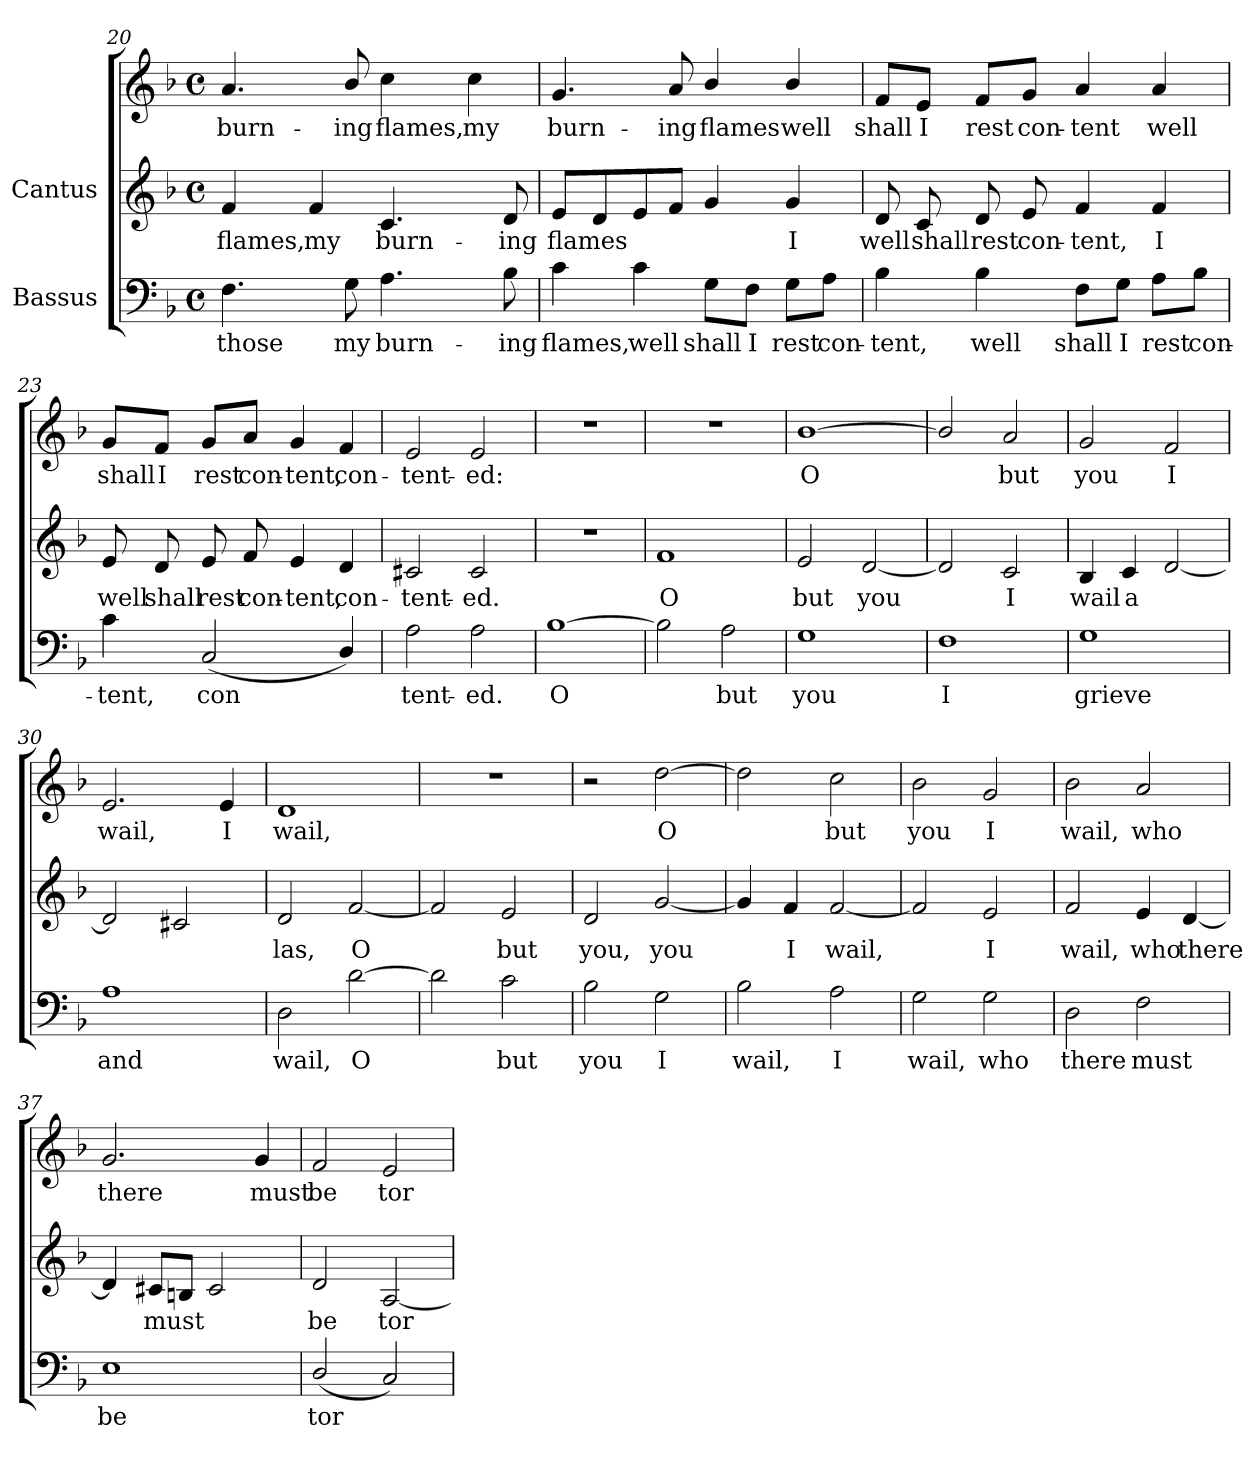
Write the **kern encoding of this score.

**kern	**text	**kern	**text	**kern	**text
*part2	*part2	*part1	*part1	*part1	*part1
*staff3	*staff3	*staff2	*staff2	*staff1	*staff1
*I"Bassus	*	*I"Cantus	*	*	*
*clefF4	*	*clefG2	*	*clefG2	*
*k[b-]	*	*k[b-]	*	*k[b-]	*
*F:	*	*F:	*	*F:	*
*M4/4	*	*M4/4	*	*M4/4	*
*met(c)	*	*met(c)	*	*met(c)	*
=20	=20	=20	=20	=20	=20
!	!LO:LY:b:cj	!	!LO:LY:b:cj	!	!LO:LY:b:cj
4.F\	those	4f/	flames,	4.a/	burn-
!	!	!	!LO:LY:b:cj	!	!
.	.	4f/	my	.	.
!	!LO:LY:b:cj	!	!	!	!LO:LY:b:cj
8G\	my	.	.	8b-/	-ing
!	!LO:LY:b:cj	!	!LO:LY:b:cj	!	!LO:LY:b:cj
4.A\	burn-	4.c/	burn-	4cc\	flames,
!	!	!	!	!	!LO:LY:b:cj
.	.	.	.	4cc\	my
!	!LO:LY:b:cj	!	!LO:LY:b:cj	!	!
8B-\	-ing	8d/	-ing	.	.
!!LO:PB:g=z
=21	=21	=21	=21	=21	=21
!	!LO:LY:b:cj	!	!LO:LY:b:cj	!	!LO:LY:b:cj
4c\	flames,	8e/L	flames	4.g/	burn-
!	!	!	!LO:LY:b:cj	!	!
.	.	8d/	.	.	.
!	!LO:LY:b:cj	!	!LO:LY:b:cj	!	!
4c\	well	8e/	.	.	.
!	!	!	!LO:LY:b:cj	!	!LO:LY:b:cj
.	.	8f/J	.	8a/	-ing
!	!LO:LY:b:cj	!	!LO:LY:b:cj	!	!LO:LY:b:cj
8G\L	shall	4g/	.	4b-/	flames
!	!LO:LY:b:cj	!	!	!	!
8F\J	I	.	.	.	.
!	!LO:LY:b:cj	!	!LO:LY:b:cj	!	!LO:LY:b:cj
8G\L	rest	4g/	I	4b-/	well
!	!LO:LY:b:cj	!	!	!	!
8A\J	con-	.	.	.	.
=22	=22	=22	=22	=22	=22
!	!LO:LY:b:cj	!	!LO:LY:b:cj	!	!LO:LY:b:cj
4B-\	-tent,	8d/	well	8f/L	shall
!	!	!	!LO:LY:b:cj	!	!LO:LY:b:cj
.	.	8c/	shall	8e/J	I
!	!LO:LY:b:cj	!	!LO:LY:b:cj	!	!LO:LY:b:cj
4B-\	well	8d/	rest	8f/L	rest
!	!	!	!LO:LY:b:cj	!	!LO:LY:b:cj
.	.	8e/	con-	8g/J	con-
!	!LO:LY:b:cj	!	!LO:LY:b:cj	!	!LO:LY:b:cj
8F\L	shall	4f/	-tent,	4a/	-tent
!	!LO:LY:b:cj	!	!	!	!
8G\J	I	.	.	.	.
!	!LO:LY:b:cj	!	!LO:LY:b:cj	!	!LO:LY:b:cj
8A\L	rest	4f/	I	4a/	well
!	!LO:LY:b:cj	!	!	!	!
8B-\J	con-	.	.	.	.
=23	=23	=23	=23	=23	=23
!	!LO:LY:b:cj	!	!LO:LY:b:cj	!	!LO:LY:b:cj
4c\	-tent,	8e/	-well	8g/L	shall
!	!	!	!LO:LY:b:cj	!	!LO:LY:b:cj
.	.	8d/	shall	8f/J	I
!	!LO:LY:b:cj	!	!LO:LY:b:cj	!	!LO:LY:b:cj
(<2C/	con-	8e/	rest	8g/L	rest
!	!	!	!LO:LY:b:cj	!	!LO:LY:b:cj
.	.	8f/	con-	8a/J	con-
!	!	!	!LO:LY:b:cj	!	!LO:LY:b:cj
.	.	4e/	-tent,	4g/	-tent,
!	!LO:LY:b:cj	!	!LO:LY:b:cj	!	!LO:LY:b:cj
4D/)	--	4d/	con-	4f/	con-
!!LO:LB:g=z
=24	=24	=24	=24	=24	=24
!	!LO:LY:b:cj	!	!LO:LY:b:cj	!	!LO:LY:b:cj
2A\	-tent-	2c#X/	tent-	2e/	-tent-
!	!LO:LY:b:cj	!	!LO:LY:b:cj	!	!LO:LY:b:cj
2A\	-ed.	2c#/	-ed.	2e/	-ed:
=25	=25	=25	=25	=25	=25
!	!LO:LY:b:cj	!	!	!	!
[>1B-	O	1r	.	1r	.
=26	=26	=26	=26	=26	=26
!	!LO:LY:b:cj	!	!LO:LY:b:cj	!	!
2B-\]	.	1f	O	1r	.
!	!LO:LY:b:cj	!	!	!	!
2A\	but	.	.	.	.
=27	=27	=27	=27	=27	=27
!	!LO:LY:b:cj	!	!LO:LY:b:cj	!	!LO:LY:b:cj
1G	you	2e/	but	[>1b-	O
!	!	!	!LO:LY:b:cj	!	!
.	.	[<2d/	you	.	.
=28	=28	=28	=28	=28	=28
!	!LO:LY:b:cj	!	!LO:LY:b:cj	!	!LO:LY:b:cj
1F	I	2d/]	.	2b-/]	.
!	!	!	!LO:LY:b:cj	!	!LO:LY:b:cj
.	.	2c/	I	2a/	but
=29	=29	=29	=29	=29	=29
!	!LO:LY:b:cj	!	!LO:LY:b:cj	!	!LO:LY:b:cj
1G	grieve	4B-/	wail	2g/	you
!	!	!	!LO:LY:b:cj	!	!
.	.	4c/	a-	.	.
!	!	!	!LO:LY:b:cj	!	!LO:LY:b:cj
.	.	[<2d/	--	2f/	I
=30	=30	=30	=30	=30	=30
!	!LO:LY:b:cj	!	!	!	!LO:LY:b:cj
1A	and	2d/]	.	2.e/	-wail,
.	.	2c#X/	.	.	.
!	!	!	!	!	!LO:LY:b:cj
.	.	.	.	4e/	I
=31	=31	=31	=31	=31	=31
!	!LO:LY:b:cj	!	!LO:LY:b:cj	!	!LO:LY:b:cj
2D\	wail,	2d/	las,	1d	wail,
!	!LO:LY:b:cj	!	!LO:LY:b:cj	!	!
[>2d\	O	[<2f/	O	.	.
!!LO:LB:g=z
=32	=32	=32	=32	=32	=32
!	!LO:LY:b:cj	!	!LO:LY:b:cj	!	!
2d\]	.	2f/]	.	1r	.
!	!LO:LY:b:cj	!	!LO:LY:b:cj	!	!
2c\	but	2e/	but	.	.
=33	=33	=33	=33	=33	=33
!	!LO:LY:b:cj	!	!LO:LY:b:cj	!	!
2B-\	you	2d/	you,	2r	.
!	!LO:LY:b:cj	!	!LO:LY:b:cj	!	!LO:LY:b:cj
2G\	I	[<2g/	you	[>2dd\	O
=34	=34	=34	=34	=34	=34
!	!LO:LY:b:cj	!	!LO:LY:b:cj	!	!LO:LY:b:cj
2B-\	wail,	4g/]	.	2dd\]	.
!	!	!	!LO:LY:b:cj	!	!
.	.	4f/	I	.	.
!	!LO:LY:b:cj	!	!LO:LY:b:cj	!	!LO:LY:b:cj
2A\	I	[<2f/	wail,	2cc\	but
=35	=35	=35	=35	=35	=35
!	!LO:LY:b:cj	!	!LO:LY:b:cj	!	!LO:LY:b:cj
2G\	wail,	2f/]	.	2b-\	you
!	!LO:LY:b:cj	!	!LO:LY:b:cj	!	!LO:LY:b:cj
2G\	who	2e/	I	2g/	I
=36	=36	=36	=36	=36	=36
!	!LO:LY:b:cj	!	!LO:LY:b:cj	!	!LO:LY:b:cj
2D\	there	2f/	wail,	2b-\	wail,
!	!LO:LY:b:cj	!	!LO:LY:b:cj	!	!LO:LY:b:cj
2F\	must	4e/	who	2a/	who
!	!	!	!LO:LY:b:cj	!	!
.	.	[<4d/	there	.	.
=37	=37	=37	=37	=37	=37
!	!LO:LY:b:cj	!	!LO:LY:b:cj	!	!LO:LY:b:cj
1E	be	4d/]	.	2.g/	there
!	!	!	!LO:LY:b:cj	!	!
.	.	8c#X/L	must	.	.
!	!	!	!LO:LY:b:cj	!	!
.	.	8Bn/J	.	.	.
!	!	!	!LO:LY:b:cj	!	!
.	.	2c#/	.	.	.
!	!	!	!	!	!LO:LY:b:cj
.	.	.	.	4g/	must
!!LO:LB:g=z
=38	=38	=38	=38	=38	=38
!	!LO:LY:b:cj	!	!LO:LY:b:cj	!	!LO:LY:b:cj
(<2D/	tor-	2d/	-be	2f/	be
!	!LO:LY:b:cj	!	!LO:LY:b:cj	!	!LO:LY:b:cj
2C/)	--	[<2A/	tor-	2e/	tor-
=	=	=	=	=	=
*-	*-	*-	*-	*-	*-
